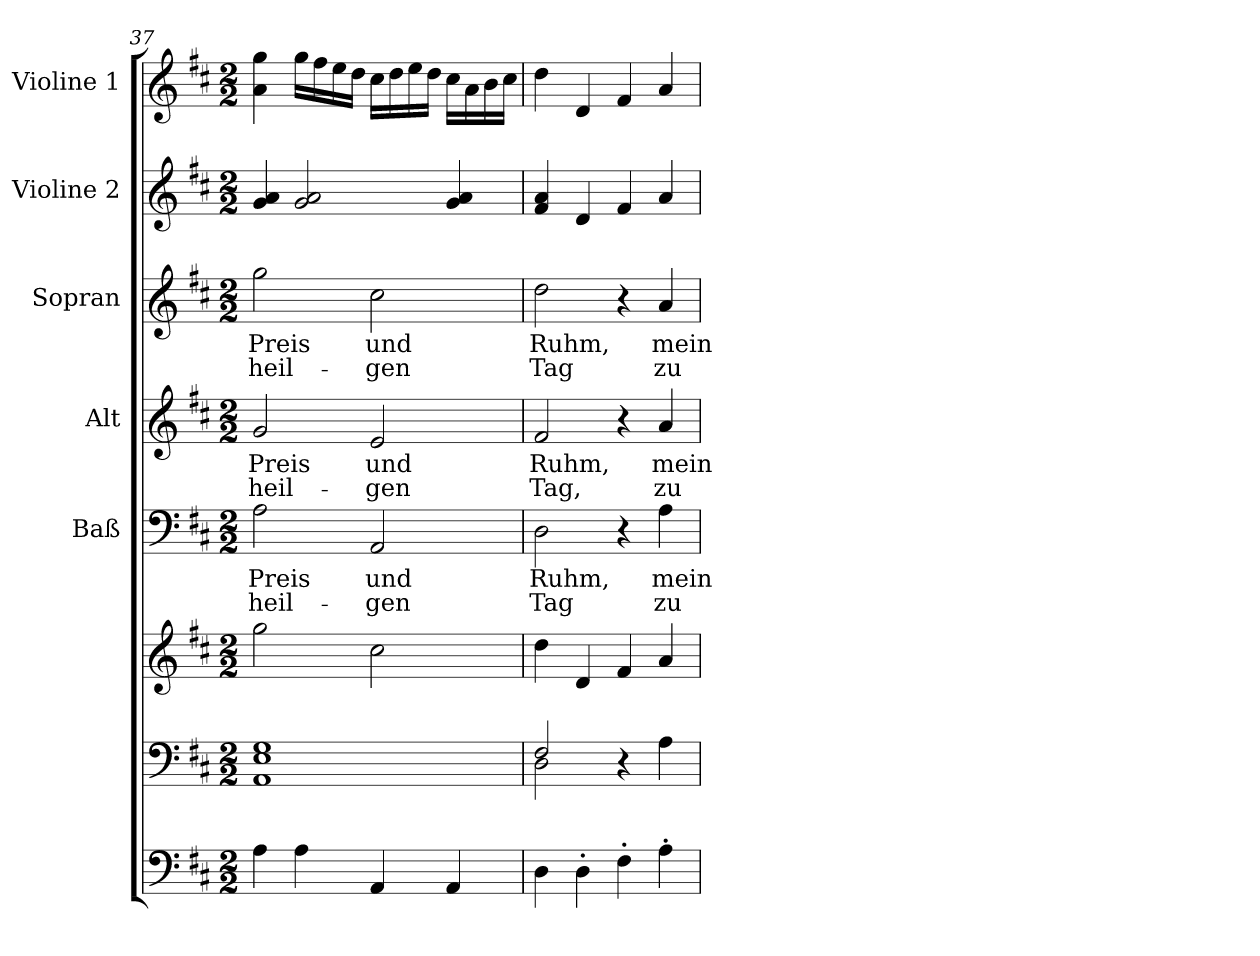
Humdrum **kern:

**kern	**kern	**kern	**kern	**text	**text	**kern	**text	**text	**kern	**text	**text	**kern	**kern
*part7	*part6	*part6	*part5	*part5	*part5	*part4	*part4	*part4	*part3	*part3	*part3	*part2	*part1
*staff8	*staff7	*staff6	*staff5	*staff5	*staff5	*staff4	*staff4	*staff4	*staff3	*staff3	*staff3	*staff2	*staff1
*	*	*	*I"Baß	*	*	*I"Alt	*	*	*I"Sopran	*	*	*I"Violine 2	*I"Violine 1
*	*	*	*	*	*	*	*	*	*	*	*	*I'Vln	*I'Vln
!!LO:PB:g=z
*clefF4	*clefF4	*clefG2	*clefF4	*	*	*clefG2	*	*	*clefG2	*	*	*clefG2	*clefG2
*ITrd7c12	*	*	*	*	*	*	*	*	*	*	*	*	*
*k[f#c#]	*k[f#c#]	*k[f#c#]	*k[f#c#]	*	*	*k[f#c#]	*	*	*k[f#c#]	*	*	*k[f#c#]	*k[f#c#]
*D:	*D:	*D:	*D:	*	*	*D:	*	*	*D:	*	*	*D:	*D:
*M2/2	*M2/2	*M2/2	*M2/2	*	*	*M2/2	*	*	*M2/2	*	*	*M2/2	*M2/2
=37	=37	=37	=37	=37	=37	=37	=37	=37	=37	=37	=37	=37	=37
*	*^	*	*	*	*	*	*	*	*	*	*	*	*
!	!	!	!	!	!LO:LY:b	!LO:LY:b	!	!LO:LY:b	!LO:LY:b	!	!LO:LY:b	!LO:LY:b	!	!
4AA\	1E 1G	1AA	2gg\	2A\	Preis	heil-	2g/	Preis	heil-	2gg\	Preis	heil-	4g/ 4a/	4a\ 4gg\
4AA\	.	.	.	.	.	.	.	.	.	.	.	.	2g/ 2a/	16gg\LL
.	.	.	.	.	.	.	.	.	.	.	.	.	.	16ff#\
.	.	.	.	.	.	.	.	.	.	.	.	.	.	16ee\
.	.	.	.	.	.	.	.	.	.	.	.	.	.	16dd\JJ
!	!	!	!	!	!LO:LY:b	!LO:LY:b	!	!LO:LY:b	!LO:LY:b	!	!LO:LY:b	!LO:LY:b	!	!
4AAA/	.	.	2cc#\	2AA/	und	-gen	2e/	und	-gen	2cc#\	und	-gen	.	16cc#\LL
.	.	.	.	.	.	.	.	.	.	.	.	.	.	16dd\
.	.	.	.	.	.	.	.	.	.	.	.	.	.	16ee\
.	.	.	.	.	.	.	.	.	.	.	.	.	.	16dd\JJ
4AAA/	.	.	.	.	.	.	.	.	.	.	.	.	4g/ 4a/	16cc#\LL
.	.	.	.	.	.	.	.	.	.	.	.	.	.	16a\
.	.	.	.	.	.	.	.	.	.	.	.	.	.	16b\
.	.	.	.	.	.	.	.	.	.	.	.	.	.	16cc#\JJ
=38	=38	=38	=38	=38	=38	=38	=38	=38	=38	=38	=38	=38	=38	=38
!	!	!	!	!	!LO:LY:b	!LO:LY:b	!	!LO:LY:b	!LO:LY:b	!	!LO:LY:b	!LO:LY:b	!	!
4DD\	2F#/	2D\	4dd\	2D\	Ruhm,	Tag	2f#/	Ruhm,	Tag,	2dd\	Ruhm,	Tag	4f#/ 4a/	4dd\
4DD'>\	.	.	4d/	.	.	.	.	.	.	.	.	.	4d/	4d/
4FF#'>\	4r	2ryy	4f#/	4r	.	.	4r	.	.	4r	.	.	4f#/	4f#/
!	!	!	!	!	!LO:LY:b	!LO:LY:b	!	!LO:LY:b	!LO:LY:b	!	!LO:LY:b	!LO:LY:b	!	!
4AA'>\	4A\	.	4a/	4A\	mein	zu	4a/	mein	zu	4a/	mein	zu	4a/	4a/
*	*v	*v	*	*	*	*	*	*	*	*	*	*	*	*
=	=	=	=	=	=	=	=	=	=	=	=	=	=
*-	*-	*-	*-	*-	*-	*-	*-	*-	*-	*-	*-	*-	*-
